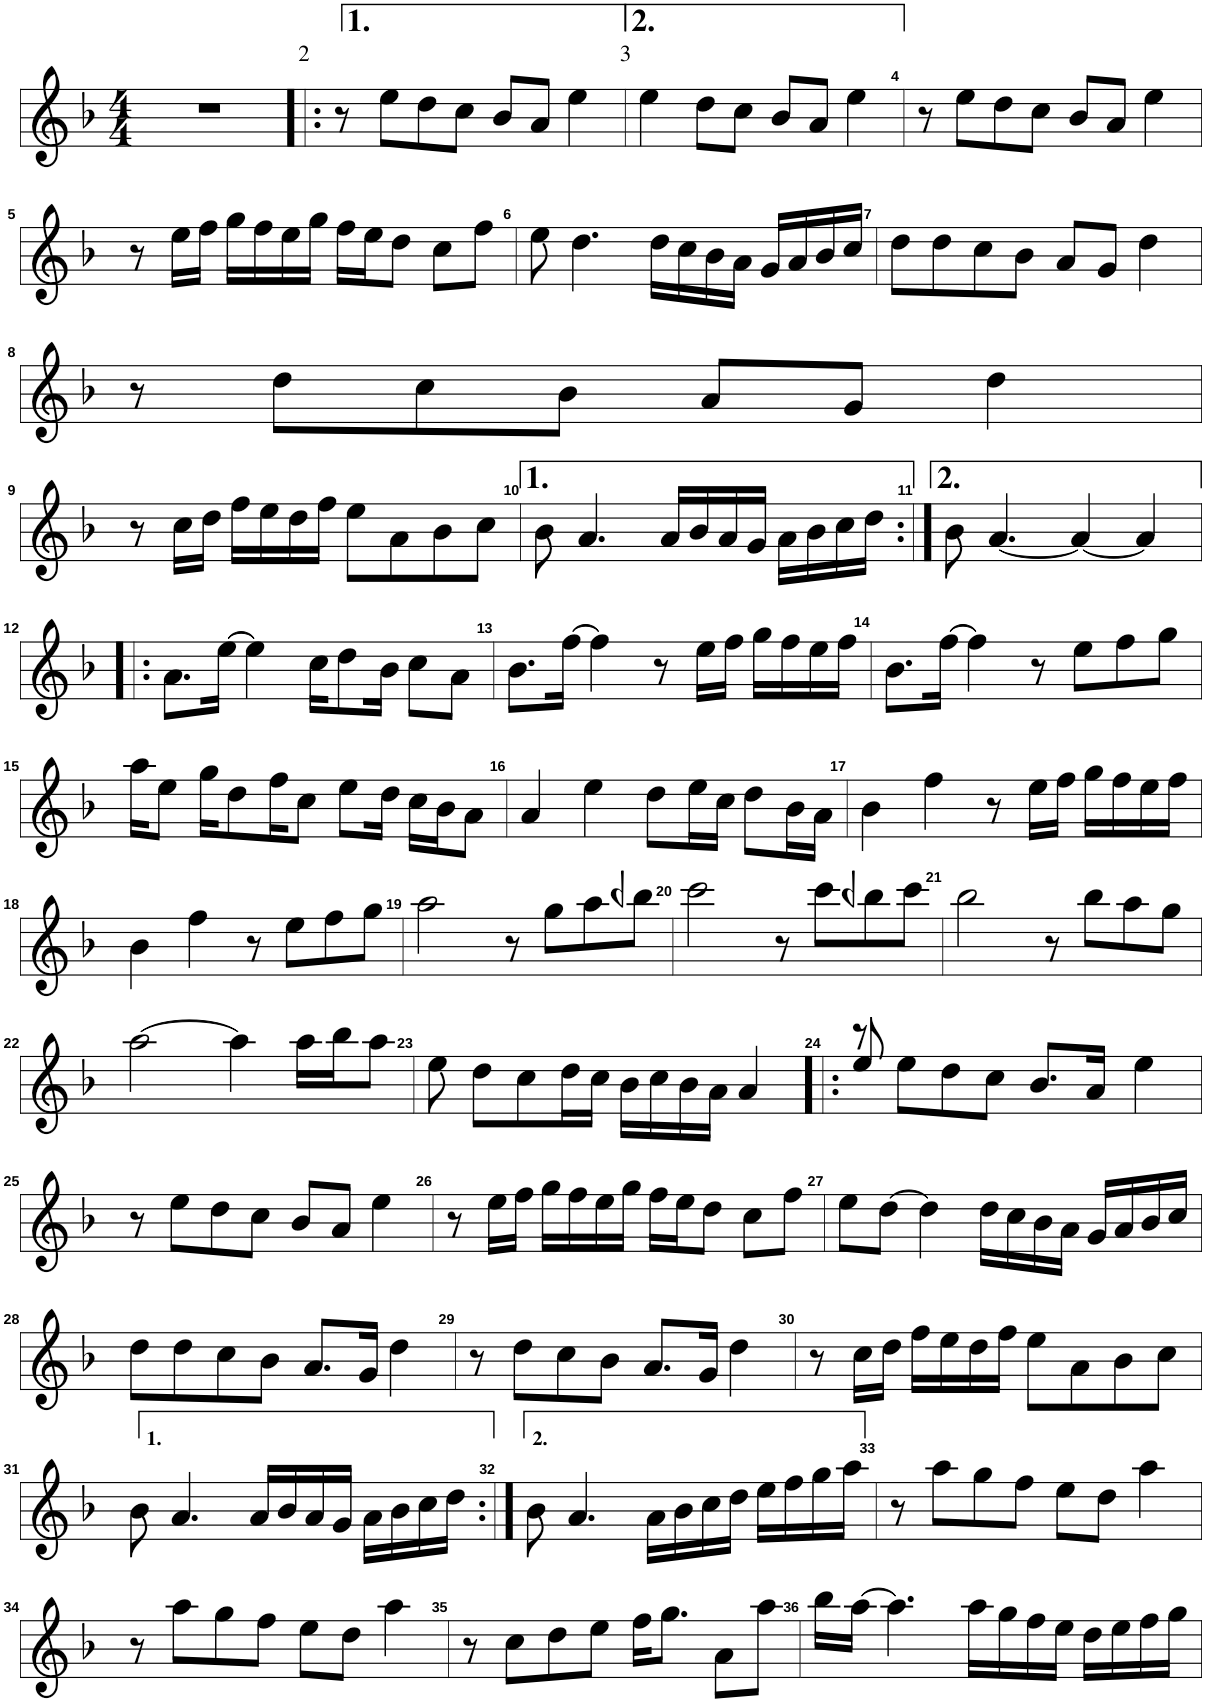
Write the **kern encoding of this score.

**kern
*part1
*staff1
*I"Piano
*I'Pno.
*clefG2
*k[b-]
*M4/4
=1
1r
=2!|:
8r
8ee\L
8dd\
8cc\J
8b-/L
8a/J
4ee\
=3
4ee\
8dd\L
8cc\J
8b-/L
8a/J
4ee\
=4
8r
8ee\L
8dd\
8cc\J
8b-/L
8a/J
4ee\
!!LO:LB:g=z
=5
8r
16ee\LL
16ff\JJ
16gg\LL
16ff\
16ee\
16gg\JJ
16ff\LL
16ee\J
8dd\J
8cc\L
8ff\J
=6
8ee\
4.dd\
16dd\LL
16cc\
16b-\
16a\JJ
16g/LL
16a/
16b-/
16cc/JJ
=7
8dd\L
8dd\
8cc\
8b-\J
8a/L
8g/J
4dd\
!!LO:LB:g=z
=8
8r
8dd\L
8cc\
8b-\J
8a/L
8g/J
4dd\
!!LO:LB:g=z
=9
8r
16cc\LL
16dd\JJ
16ff\LL
16ee\
16dd\
16ff\JJ
8ee\L
8a\
8b-\
8cc\J
=10
8b-\
4.a/
16a/LL
16b-/
16a/
16g/JJ
16a\LL
16b-\
16cc\
16dd\JJ
=11:|!
8b-\
[4.a/
4a/_
4a/]
!!LO:LB:g=z
=12!|:
8.a\L
[16ee\Jk
4ee\]
16cc\KL
8dd\
16b-\Jk
8cc\L
8a\J
=13
8.b-\L
[16ff\Jk
4ff\]
8r
16ee\LL
16ff\JJ
16gg\LL
16ff\
16ee\
16ff\JJ
=14
8.b-\L
[16ff\Jk
4ff\]
8r
8ee\L
8ff\
8gg\J
!!LO:LB:g=z
=15
16aa\KL
8ee\J
16gg\KL
8dd\
16ff\K
8cc\J
8ee\L
16dd\Jk
16cc\LL
16b-\J
8a\J
=16
4a/
4ee\
8dd\L
16ee\L
16cc\JJ
8dd\L
16b-\L
16a\JJ
=17
4b-\
4ff\
8r
16ee\LL
16ff\JJ
16gg\LL
16ff\
16ee\
16ff\JJ
!!LO:LB:g=z
=18
4b-\
4ff\
8r
8ee\L
8ff\
8gg\J
=19
2aa\
8r
8gg\L
8aa\
8bbn\J
=20
2ccc\
8r
8ccc\L
8bbn\
8ccc\J
=21
2bb-\
8r
8bb-\L
8aa\
8gg\J
!!LO:LB:g=z
=22
[2aa\
4aa\]
16aa\LL
16bb-\J
8aa\J
=23
8ee\
8dd\L
8cc\
16dd\L
16cc\JJ
16b-\LL
16cc\
16b-\
16a\JJ
4a/
=24!|:
*^
8r	8ee/
8ee\L	2..ryy
8dd\	.
8cc\J	.
8.b-/L	.
16a/Jk	.
4ee\	.
*v	*v
!!LO:LB:g=z
=25
8r
8ee\L
8dd\
8cc\J
8b-/L
8a/J
4ee\
=26
8r
16ee\LL
16ff\JJ
16gg\LL
16ff\
16ee\
16gg\JJ
16ff\LL
16ee\J
8dd\J
8cc\L
8ff\J
=27
8ee\L
[8dd\J
4dd\]
16dd\LL
16cc\
16b-\
16a\JJ
16g/LL
16a/
16b-/
16cc/JJ
!!LO:LB:g=z
=28
8dd\L
8dd\
8cc\
8b-\J
8.a/L
16g/Jk
4dd\
=29
8r
8dd\L
8cc\
8b-\J
8.a/L
16g/Jk
4dd\
=30
8r
16cc\LL
16dd\JJ
16ff\LL
16ee\
16dd\
16ff\JJ
8ee\L
8a\
8b-\
8cc\J
!!LO:LB:g=z
=31
8b-\
4.a/
16a/LL
16b-/
16a/
16g/JJ
16a\LL
16b-\
16cc\
16dd\JJ
=32:|!
8b-\
4.a/
16a\LL
16b-\
16cc\
16dd\JJ
16ee\LL
16ff\
16gg\
16aa\JJ
=33
8r
8aa\L
8gg\
8ff\J
8ee\L
8dd\J
4aa\
!!LO:LB:g=z
=34
8r
8aa\L
8gg\
8ff\J
8ee\L
8dd\J
4aa\
=35
8r
8cc\L
8dd\
8ee\J
16ff\KL
8.gg\J
8a\L
8aa\J
=36
16bb-\LL
[16aa\JJ
4.aa\]
16aa\LL
16gg\
16ff\
16ee\JJ
16dd\LL
16ee\
16ff\
16gg\JJ
=
*-
